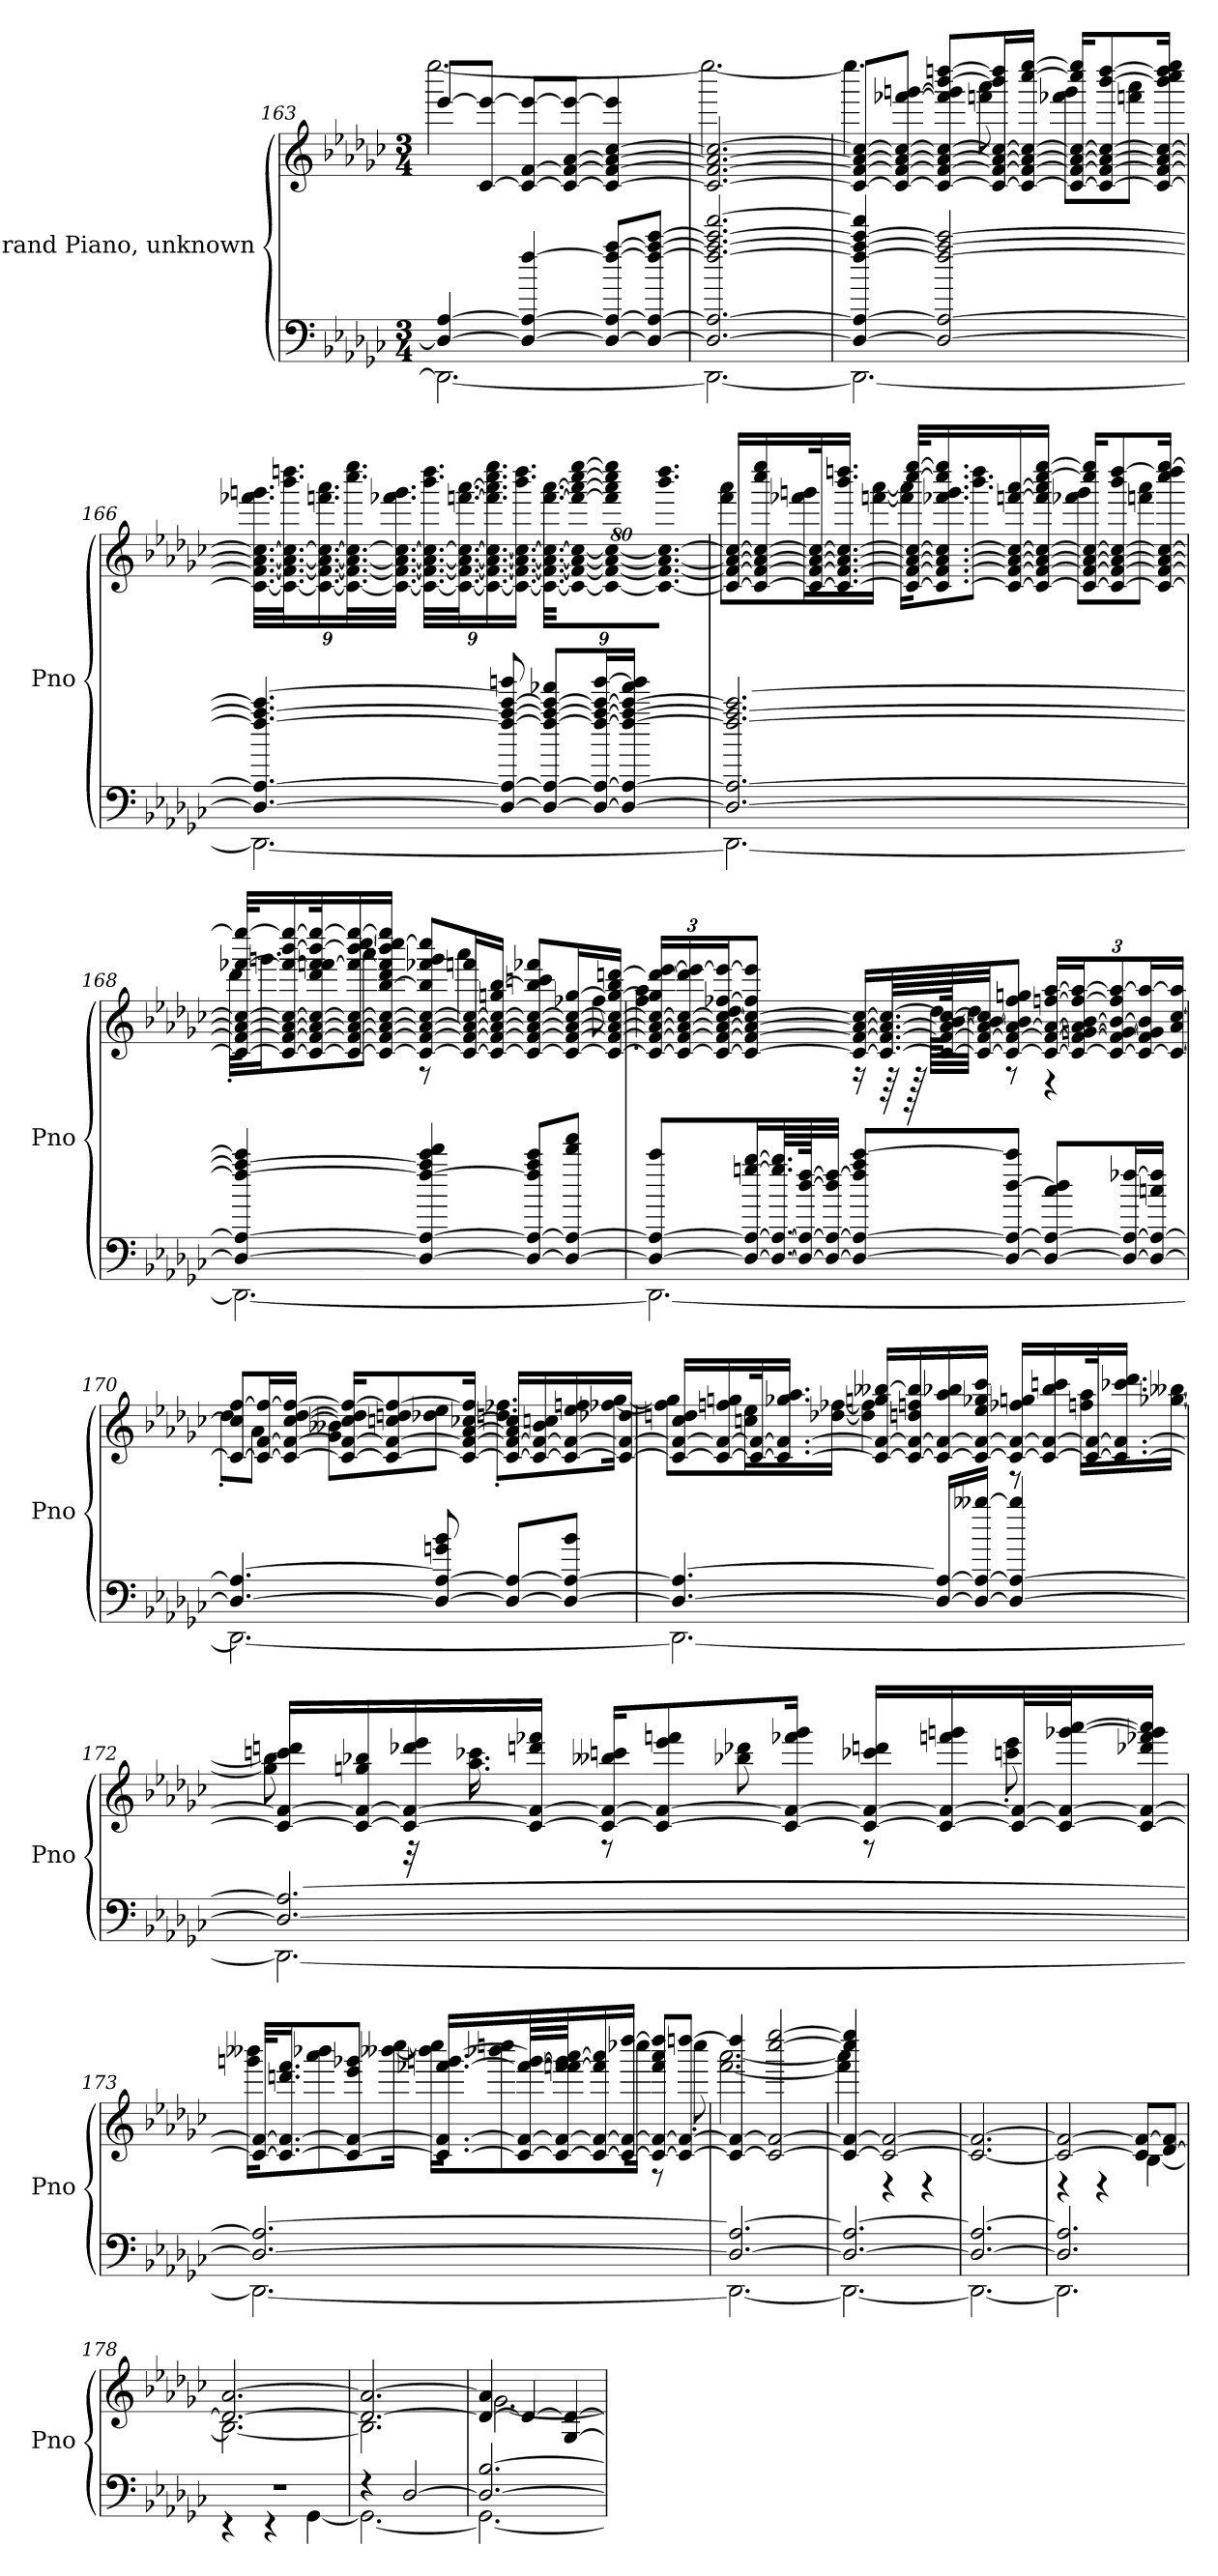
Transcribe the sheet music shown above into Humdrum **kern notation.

**kern	**kern
*part1	*part1
*staff2	*staff1
*I"Grand Piano, unknown	*
*I'Pno	*
*clefF4	*clefG2
*k[b-e-a-d-g-c-]	*k[b-e-a-d-g-c-]
*M3/4	*M3/4
=163	=163
*^	*^
4D-/_ [4A-/	2.DD-\_	[8eee-/L	[2.eeee-\
.	.	[8c-/ 8eee-/_J	.
4D-/_ 4A-/_ [4ff/	.	8c-/_ [8f/ 8eee-/_L	.
.	.	8c-/_ 8f/_ [8a-/ 8eee-/_J	.
8D-/_ 8A-/_ 8ff/_ [8aa-/L	.	4c-/_ 4f/_ 4a-/_ [4cc-/ 4eee-/]	.
8D-/_ 8A-/_ 8ff/_ 8aa-/_ [8ccc-/J	.	.	.
=164	=164	=164	=164
2.D-/_ 2.A-/_ 2.ff/_ 2.aa-/_ 2.ccc-/_ [2.fff/	2.DD-\_	2.c-/_ 2.f/_ 2.a-/_ 2.cc-/_	2.eeee-\_
=165	=165	=165	=165
4D-/_ 4A-/_ 4ff/_ 4aa-/_ 4ccc-/_ 4fff/]	2.DD-\_	8c-/_ 8f/_ 8a-/_ 8cc-/_L	4.eeee-\]
.	.	8c-/_ 8f/_ 8a-/_ 8cc-/_ [8fff-X/ [8gggn/J	.
2D-/_ 2A-/_ 2ff/_ 2aa-/_ 2ccc-/_	.	8c-/_ 8f/_ 8a-/_ 8cc-/_ 8fff-/] 8ggg/] [8bbb-/ [8ddddn/L	.
.	.	16c-/_ 16f/_ 16a-/_ 16cc-/_ 16bbb-/] 16dddd/]L	8fffn\ 8aaa-\
.	.	16c-/_ 16f/_ 16a-/_ 16cc-/_ [16cccc-/ [16eeee-/JJ	.
.	.	16c-/_ 16f/_ 16a-/_ 16cc-/_ 16cccc-/] 16eeee-/]KL	8fff-X\ 8ggg\L
.	.	8c-/_ 8f/_ 8a-/_ 8cc-/_ [8bbb-/ [8dddd/	.
.	.	.	8fffn\ 8aaa-\J
.	.	16c-/_ 16f/_ 16a-/_ 16cc-/_ 16bbb-/] 16cccc-/ 16dddd/] 16eeee-/Jk	.
*	*	*v	*v
!!LO:LB:g=z
=166	=166	=166
*	*	*Xbrackettup
4.D-/_ 4.A-/_ 4.ff/_ 4.aa-/_ 4.ccc-/_	2.DD-\_	36.c-\_ 36.f\_ 36.a-\_ 36.cc-\_ 36.fff-X\ 36.gggn\LLL
.	.	36.c-\_ 36.f\_ 36.a-\_ 36.cc-\_ 36.bbb-\ 36.ddddn\J
.	.	18.c-\_ 18.f\_ 18.a-\_ 18.cc-\_ 18.fffn\ 18.aaa-\
.	.	36.c-\_ 36.f\_ 36.a-\_ 36.cc-\_ 36.cccc-\ 36.eeee-\L
.	.	36.c-\_ 36.f\_ 36.a-\_ 36.cc-\_ 36.fff-X\ 36.ggg\JJJ
.	.	36.c-\_ 36.f\_ 36.a-\_ 36.cc-\_ 36.bbb-\ 36.dddd\LLL
.	.	36.c-\_ 36.f\_ 36.a-\_ 36.cc-\_ [36.fffn\ [36.aaa-\J
.	.	18.c-\_ 18.f\_ 18.a-\_ 18.cc-\_ 18.fff\] 18.aaa-\] 18.cccc-\ 18.eeee-\
8D-/_ 8A-/_ 8ff/_ 8aa-/_ 8ccc-/_ 8gggn/	.	.
.	.	18.c-\_ 18.f\_ 18.a-\_ 18.cc-\_ 18.bbb-\ 18.dddd\JJ
8D-/_ 8A-/_ 8ff/_ 8aa-/_ 8ccc-/_ 8fff-X/L	.	36.c-\_ 36.f\_ 36.a-\_ 36.cc-\_ [36.fff\ [36.aaa-\KKL
!	!	!LO:N:vis=8
.	.	640%71c-\_ 640%71f\_ 640%71a-\_ 640%71cc-\_ 640%71fff\_ 640%71aaa-\_ [640%71cccc-\ [640%71eeee-\
16D-/_ 16A-/_ 16ff/_ 16aa-/_ 16ccc-/_ [16ggg/L	.	.
!	!	!LO:N:vis=64
.	.	640%9c-\_ 640%9f\_ 640%9a-\_ 640%9cc-\_ 640%9fff\] 640%9aaa-\] 640%9cccc-\] 640%9eeee-\]KKL
.	.	18.c-\_ 18.f\_ 18.a-\_ 18.cc-\_ 18.bbb-\ 18.dddd\JJ
16D-/_ 16A-/_ 16ff/_ 16aa-/_ 16ccc-/_ 16fff-/ 16ggg/]JJ	.	.
!!LO:PB:g=z
=167	=167	=167
*	*	*^
2.D-/_ 2.A-/_ 2.ff/_ 2.aa-/_ 2.ccc-/_	2.DD-\_	16c-/_ 16f/_ 16a-/_ 16cc-/_LL	8fff\ 8aaa-\L
.	.	16c-/_ 16f/_ 16a-/_ 16cc-/_ 16cccc-/ 16eeee-/	.
.	.	32c-/_ 32f/_ 32a-/_ 32cc-/_K	16fff-X\ 16gggn\L
.	.	16.c-/_ 16.f/_ 16.a-/_ 16.cc-/_ 16.bbb-/ 16.ddddn/JJ	.
.	.	.	[16fffn\ [16aaa-\JJ
.	.	32c-/_ 32f/_ 32a-/_ 32cc-/_ [32cccc-/ [32eeee-/KLL	16fff\] 16aaa-\]KL
.	.	16.c-/_ 16.f/_ 16.a-/_ 16.cc-/_ 16.fff-X/ 16.ggg/ 16.cccc-/] 16.eeee-/]	.
.	.	.	8.bbb-\ 8.dddd\J
.	.	16c-/_ 16f/_ 16a-/_ 16cc-/_ [16fffn/ [16aaa-/	.
.	.	16c-/_ 16f/_ 16a-/_ 16cc-/_ 16fff/] 16aaa-/] [16cccc-/ [16eeee-/JJ	.
.	.	16c-/_ 16f/_ 16a-/_ 16cc-/_ 16cccc-/] 16eeee-/]KL	8fff-X\ 8ggg\L
.	.	8c-/_ 8f/_ 8a-/_ 8cc-/_ 8bbb-/ [8dddd/	.
.	.	.	8fffn\ 8aaa-\J
.	.	16c-/_ 16f/_ 16a-/_ 16cc-/_ 16cccc-/ 16dddd/] [16eeee-/Jk	.
!!LO:LB:g=z	!!
=168	=168	=168	=168
4D-/_ 4A-/_ 4ff/_ 4aa-/_ 4ccc-/]	2.DD-\_	32c-/_ 32f/_ 32a-/_ 32cc-/_ [32fff-X/ 32eeee-/_KLL	32ddd-'\KLL
.	.	16c-/_ 16f/_ 16a-/_ 16cc-/_ 16fff-/_ [16bbb-/ 16eeee-/_	16.gggn\J
.	.	32c-/_ 32f/_ 32a-/_ 32cc-/_ 32ddd-/ 32fff-/] [32fffn/ 32bbb-/_ 32eeee-/_K	.
.	.	16c-/_ 16f/_ 16a-/_ 16cc-/_ 16fff/_ 16bbb-/_ [16cccc-/ 16eeee-/_	8aaa-\J
.	.	16c-/_ 16f/_ 16a-/_ 16cc-/_ [16bb-/ 16ddd-/ 16fff/] 16bbb-/] 16cccc-/_ 16eeee-/]JJ	.
4D-/_ 4A-/_ 4ff/_ 4aa-/] 4ccc-/ 4ddd-/	.	8c-/_ 8f/_ 8a-/_ 8cc-/_ 8bb-/] 8fff-X/ 8ggg/ 8cccc-/]L	8r
.	.	16c-/_ 16f/_ 16a-/_ 16cc-/_ 16fffn/L	4aaa-\
.	.	16c-/_ 16f/_ 16a-/_ 16cc-/_ 16ggn/ [16bb-/JJ	.
8D-/_ 8A-/_ 8ff/] 8aa-/ 8ccc-/L	.	8c-/_ 8f/_ 8a-/_ 8cc-/_ 8bb-/] 8cccn/ 8fff-X/L	.
8D-/_ 8A-/_ 8ddd-/ 8fff/J	.	16c-/_ 16f/_ 16a-/_ 16cc-/_ [16gg/L	8ff-X\
.	.	16c-/_ 16f/_ 16a-/_ 16cc-/_ 16gg/_ 16bb-/ [16dddn/JJ	.
!!LO:LB:g=z	!!
=169	=169	=169	=169
8D-/_ 8A-/_ 8ccc-/L	2.DD-\_	24c-/_ 24f/_ 24a-/_ 24cc-/_ 24gg/] 24ddd/_ [24eee-/LL	4ff\' 4aa-\'
.	.	24c-/_ 24f/_ 24a-/_ 24cc-/_ 24ddd/] 24eee-/_	.
.	.	24c-/_ 24f/_ 24a-/_ 24cc-/_ 24dd-/ [24ff-X/ 24eee-/_J	.
16D-/_ 16A-/_ [16ggn/ [16bb-/L	.	8c-/_ 8f/_ 8a-/_ 8cc-/_ 8ff-/] 8eee-/]J	.
64.D-/_ 64.A-/_ 64.gg/] 64.bb-/]LL	.	.	.
128D-/_ 128A-/_ [128dd-/ [128ff/JK	.	.	.
32D-/_ 32A-/_ 32dd-/] 32ff/_JJJ	.	.	.
8D-/_ 8A-/_ 8ff/] 8aa-/ [8ccc-/L	.	16c-/_ 16f/_ 16a-/_ 16cc-/_LL	16r
.	.	64.c-/_ 64.f/_ 64.a-/_ 64.cc-/_LL	64r
.	.	.	128r
.	.	128c-/_ 128f/_ 128a-/_ [128b-/ 128cc-/_JK	[128dd-\KKLLL
.	.	32c-/_ 32f/_ 32a-/_ 32b-/_ 32cc-/]JJ	32dd-\JJJ]
8D-/_ 8A-/_ [8dd-/ 8ccc-/]J	.	8c-/_ 8f/_ 8a-/_ 8b-/] 8ff-/ 8ggn/J	8r
8D-/_ 8A-/_ 8cc-/ 8dd-/]L	.	24c-/_ 24f/_ 24a-/_ [24ffn/ [24aa-/LL	4r
.	.	24c-/_ 24f/_ [24gn/ 24a-/] [24b-/ 24ff/_ 24aa-/_J	.
.	.	12c-/_ 12f/_ 12g/_ 12b-/_ 12ff/] 12aa-/_	.
16D-/_ 16A-/_ [16ff-X/L	.	.	.
.	.	24c-/_ 24f/] 24g/] 24b-/] 24aa-/_L	.
16D-/_ 16A-/_ 16ccn/ 16ff-/]JJ	.	.	.
.	.	24c-/_ 24a-/ [24cc-/ 24aa-/]JJ	.
!!LO:LB:g=z	!!
=170	=170	=170	=170
4.D-/_ 4.A-/_	2.DD-\_	8c-/_ 8cc-/] [8ff/L	8dd-'\L
.	.	16c-/_ [16f/ 16ff/_L	8a-\J
.	.	16c-/_ 16f/_ [16cc-/ [16dd-/ 16ff/_JJ	.
.	.	16c-/_ 16f/_ 16cc-/] 16dd-/] 16ff/_KL	8g-\ 8b--X\L
.	.	8c-/_ 8f/_ 8ccn/ 8ddn/ 8ff/_	.
8D-/_ 8A-/_ 8gn/ 8b-/	.	.	8dd-X\ 8ee-\J
.	.	16c-/_ 16f/_ [16a-/ [16cc-X/ 16ff/]Jk	.
8D-/_ 8A-/_L	.	16c-/_ 16f/_ 16a-/] 16cc-/]LL	8.ddn\' 8.ff-X\'L
.	.	16c-/_ 16f/_ 16b--/ 16ccn/	.
8D-/_ 8A-/_ 8b-/J	.	16c-/_ 16f/_ 16ee-/ 16ffn/	.
.	.	16c-/_ 16f/_ 16dd-X/JJ	[16ff-X\ [16gg-\Jk
!!LO:PB:g=z	!!
=171	=171	=171	=171
4.D-/_ 4.A-/_	2.DD-\_	16c-/_ 16f/_ 16cc-/ 16ddn/LL	8ff-\] 8gg-\]L
.	.	16c-/_ 16f/_ 16ffn/ 16ggn/	.
.	.	32c-/_ 32f/_K	16ccn\ 16ee-\L
.	.	16.c-/_ 16.f/_ 16.gg-X/ 16.aa-/JJ	.
.	.	.	[16dd-X\ [16ff-X\JJ
.	.	16c-/_ 16f/_ 16ggn/ [16bb--X/LL	4dd-\] 4ff-\]
.	.	16c-/_ 16f/_ 16ddn/ 16ffn/ 16bb--/]	.
16D-/_ 16A-/_LL	.	16c-/_ 16f/_ 16aa-/ 16bb-X/	.
16D-/_ 16A-/_ [16bb--X/JJ	.	16c-/_ 16f/_ 16ee-/ 16gg-X/ 16ccc-/JJ	.
4D-/_ 4A-/_ 4bb--/]	.	16c-/_ 16f/_ 16ff-X/ 16ggn/LL	8r
.	.	16c-/_ 16f/_ 16bb-/ 16cccn/	.
.	.	32c-/_ 32f/_K	16ffn\ 16aa-\LL
.	.	16.c-/_ 16.f/_ 16.ccc-X/ 16.ddd-/JJ	.
.	.	.	[16gg-X\ [16bb--X\JJ
!!LO:LB:g=z	!!
=172	=172	=172	=172
2.D-/_ 2.A-/_	2.DD-\_	16c-/_ 16f/_ 16cccn/ 16dddn/LL	8gg-\] 8bb--\]
.	.	16c-/_ 16f/_ 16ggn/ 16bb-X/	.
.	.	16c-/_ 16f/_ 16ddd-X/ 16eee-/	32r
.	.	.	16.aa-\ 16.ccc-X\
.	.	16c-/_ 16f/_ 16dddn/ 16fff-X/JJ	.
.	.	16c-/_ 16f/_ 16bb--X/ 16cccn/KL	8r
.	.	8c-/_ 8f/_ 8eee-/ 8fffn/	.
.	.	.	8bb-X\ 8ddd-X\
.	.	16c-/_ 16f/_ 16fff-X/ 16ggg-/Jk	.
.	.	16c-/_ 16f/_ 16ccc-X/ 16dddn/LL	8r
.	.	16c-/_ 16f/_ 16fffn/ 16gggn/	.
.	.	32c-/_ 32f/_L	8cccn\' 8eee-\'
.	.	32c-/_ 32f/_ [32ggg-X/ [32aaa-/J	.
.	.	16c-/_ 16f/_ 16ddd-X/ 16fff-X/ 16ggg-/] 16aaa-/]JJ	.
!!LO:LB:g=z	!!
=173	=173	=173	=173
2.D-/_ 2.A-/_	2.DD-\_	32c-/_ 32f/_KLL	16gggn\ 16bbb--X\KL
.	.	16.c-/_ 16.f/_ 16.dddn/ 16.fff/J	.
.	.	.	8aaa-\ 8bbb-X\
.	.	8c-/_ 8f/_ 8eee-/ 8ggg-X/J	.
.	.	.	[16bbb--X\ [16cccc-\Jk
.	.	16.c-/_ 16.f/_ [16.fff-X/ [16.gggn/LL	16bbb--\] 16cccc-\]KL
.	.	.	8bbb-X\ 8ccccn\
.	.	64c-/_ 64f/_ 64fff-/_ 64ggg/_LL	.
.	.	64c-/_ 64f/_ 64fff-/] [64fffn/ 64ggg/] [64aaa-/JJ	.
.	.	16c-/_ 16f/_ 16fff/] 16aaa-/]	.
.	.	16c-/_ 16f/_ [16dddd-/JJ	16cccc-X\Jk
.	.	8c-/_ 8f/_ 8fff/ 8aaa-/ 8dddd-/]L	8r
.	.	8c-/_ 8f/_ [8ddddn/J	8cccc-'\
=174	=174	=174	=174
2.D-/_ 2.A-/_	2.DD-\_	4c-/_ 4f/_ 4dddd/]	[2.fff\ [2.aaa-\
.	.	2c-/_ 2f/_ [2cccc-/ [2eeee-/	.
=175	=175	=175	=175
2.D-/_ 2.A-/_	2.DD-\_	4c-/_ 4f/_ 4cccc-/] 4eeee-/]	4fff\] 4aaa-\]
.	.	2c-/_ 2f/_	4r
.	.	.	4r
*	*	*v	*v
!!LO:LB:g=z
=176	=176	=176
2.D-/_ 2.A-/_	2.DD-\_	2.c-/_ 2.f/_
=177	=177	=177
*	*	*^
2.D-/] 2.A-/]	2.DD-\]	2c-/_ 2f/_	4r
.	.	.	4r
.	.	8c-/] 8f/_L	[4B-\
.	.	[8d-/ 8f/]J	.
=178	=178	=178	=178
2.r	4r	2.d-/_ [2.a-/	2.B-\_
.	4r	.	.
.	[4GG-\	.	.
=179	=179	=179	=179
4r	2.GG-\_	2.d-/_ 2.a-/_	2.B-\]
[2D-/	.	.	.
=180	=180	=180	=180
2.D-/_ [2.B-/	2.GG-\_	4d-/_ 4a-/]	[2.g-\
.	.	4d-/_	.
.	.	[4G-/ 4d-/_	.
*v	*v	*	*
*	*v	*v
=	=
*-	*-
